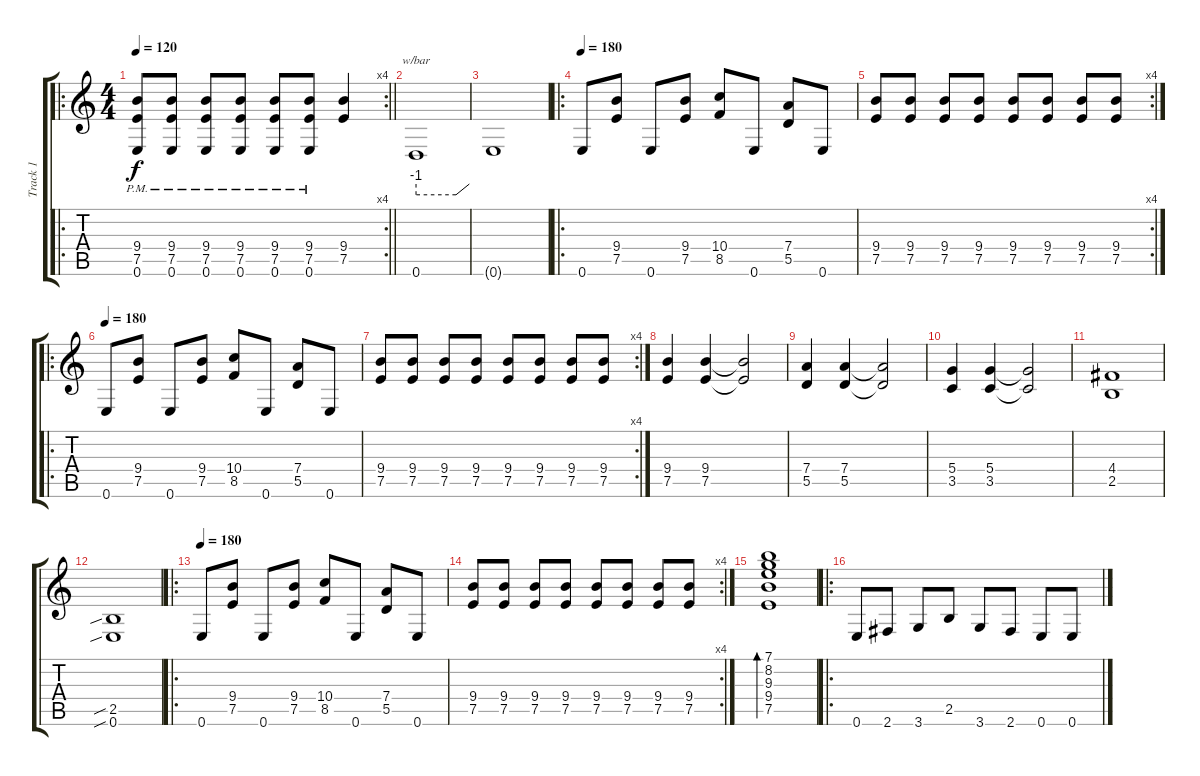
\track ("Track 1" "Track 1") {instrument distortionguitar}
\staff {score tabs}
\tuning (E4 B3 G3 D3 A2 E2) {hide}
\ro
\rc 4
\ts (4 4)
\tempo 120
\clef g2
\barLineRight lightlight
\ks c
(9.4 7.5 0.6{pm}).8{dy f instrument distortionguitar} (9.4 7.5 0.6{pm}).8 (9.4 7.5 0.6{pm}).8 (9.4 7.5 0.6{pm}).8 (9.4 7.5 0.6{pm}).8 (9.4 7.5 0.6{pm}).8 (9.4 7.5).4 |
0.6.1{tbe (custom default 0 -4 45 -4 60 0)} |
0.6{t}.1 |
\ro
\tempo 180
0.6.8 (9.4 7.5).8 0.6.8 (9.4 7.5).8 (10.4 8.5).8 0.6.8 (7.4 5.5).8 0.6.8 |
\rc 4
(9.4 7.5).8 (9.4 7.5).8 (9.4 7.5).8 (9.4 7.5).8 (9.4 7.5).8 (9.4 7.5).8 (9.4 7.5).8 (9.4 7.5).8 |
\ro
\tempo 180
0.6.8 (9.4 7.5).8 0.6.8 (9.4 7.5).8 (10.4 8.5).8 0.6.8 (7.4 5.5).8 0.6.8 |
\rc 4
(9.4 7.5).8 (9.4 7.5).8 (9.4 7.5).8 (9.4 7.5).8 (9.4 7.5).8 (9.4 7.5).8 (9.4 7.5).8 (9.4 7.5).8 |
(9.4 7.5).4 (9.4 7.5).4 (9.4{t} 7.5{t}).2 |
(7.4 5.5).4 (7.4 5.5).4 (7.4{t} 5.5{t}).2 |
(5.4 3.5).4 (5.4 3.5).4 (5.4{t} 3.5{t}).2 |
(4.4 2.5).1 |
(2.5{sib} 0.6{sib}).1 |
\ro
\tempo 180
0.6.8 (9.4 7.5).8 0.6.8 (9.4 7.5).8 (10.4 8.5).8 0.6.8 (7.4 5.5).8 0.6.8 |
\rc 4
(9.4 7.5).8 (9.4 7.5).8 (9.4 7.5).8 (9.4 7.5).8 (9.4 7.5).8 (9.4 7.5).8 (9.4 7.5).8 (9.4 7.5).8 |
(7.1 8.2 9.3 9.4 7.5).1{bd 480 instrument electricguitarclean} |
\ro
0.6.8 2.6.8 3.6.8 2.5.8 3.6.8 2.6.8 0.6.8 0.6.8
